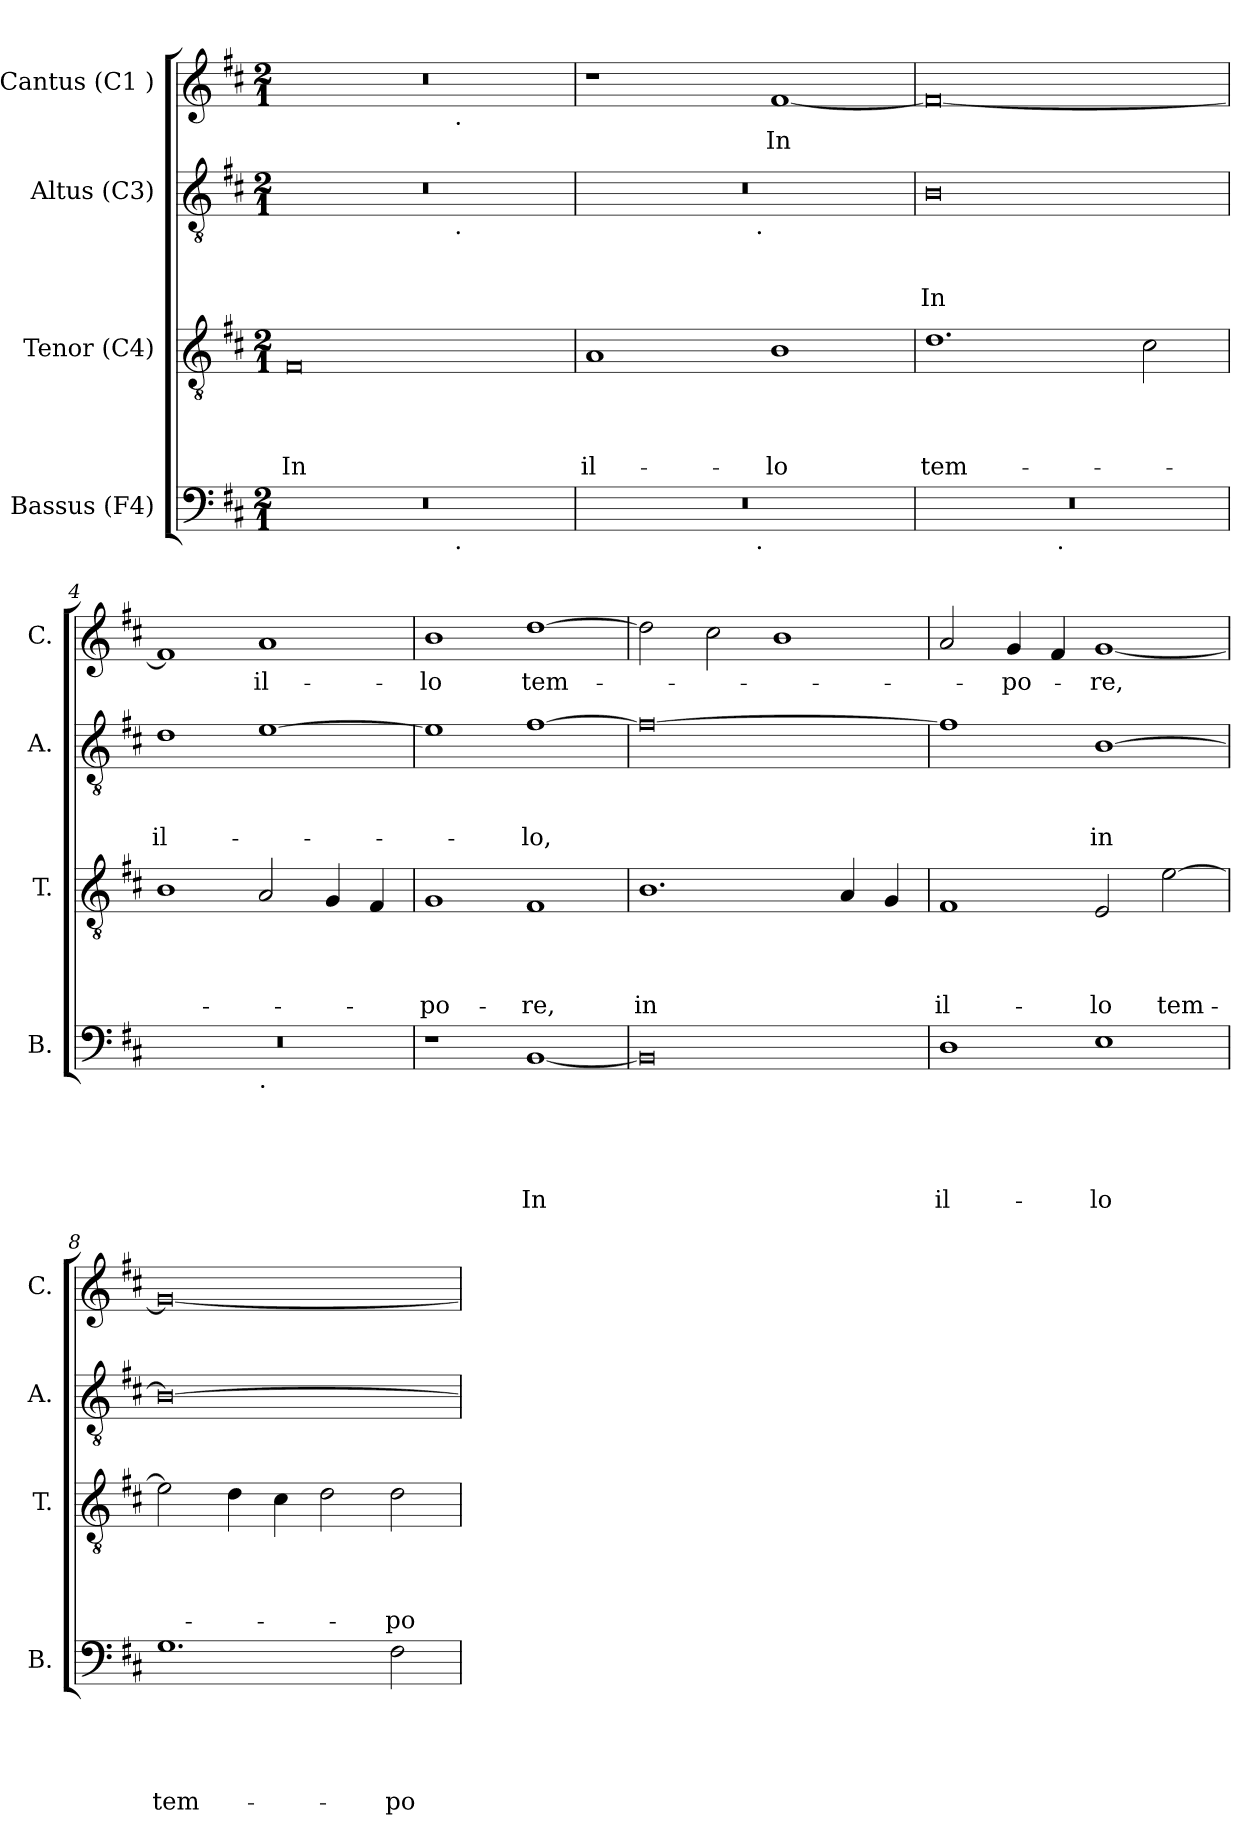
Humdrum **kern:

**kern	**text	**text	**text	**text	**text	**kern	**text	**text	**text	**text	**kern	**text	**text	**text	**kern	**text
*part4	*part4	*part4	*part4	*part4	*part4	*part3	*part3	*part3	*part3	*part3	*part2	*part2	*part2	*part2	*part1	*part1
*staff4	*staff4	*staff4	*staff4	*staff4	*staff4	*staff3	*staff3	*staff3	*staff3	*staff3	*staff2	*staff2	*staff2	*staff2	*staff1	*staff1
*I"Bassus (F4)	*	*	*	*	*	*I"Tenor (C4)	*	*	*	*	*I"Altus (C3)	*	*	*	*I"Cantus (C1 )	*
*I'B.	*	*	*	*	*	*I'T.	*	*	*	*	*I'A.	*	*	*	*I'C.	*
*clefF4	*	*	*	*	*	*clefGv2	*	*	*	*	*clefGv2	*	*	*	*clefG2	*
*k[f#c#]	*	*	*	*	*	*k[f#c#]	*	*	*	*	*k[f#c#]	*	*	*	*k[f#c#]	*
*D:	*	*	*	*	*	*D:	*	*	*	*	*D:	*	*	*	*D:	*
*M2/1	*	*	*	*	*	*M2/1	*	*	*	*	*M2/1	*	*	*	*M2/1	*
=1	=1	=1	=1	=1	=1	=1	=1	=1	=1	=1	=1	=1	=1	=1	=1	=1
!	!	!	!	!	!	!	!	!	!	!LO:LY:b:rj	!	!	!	!	!	!
*^	*	*	*	*	*	*	*	*	*	*	*^	*	*	*	*^	*
0r	1ryy	.	.	.	.	.	0F#	.	.	.	In	0r	1ryy	.	.	.	0r	1ryy	.
.	8ryy	.	.	.	.	.	.	.	.	.	.	.	8ryy	.	.	.	.	8ryy	.
!	!	!	!	!	!	!	!	!	!	!	!	!	!	!	!	!	!	!LO:TX:b:t=.	!
!	!	!	!	!	!	!	!	!	!	!	!	!	!LO:TX:b:t=.	!	!	!	!	!	!
!	!LO:TX:b:t=.	!	!	!	!	!	!	!	!	!	!	!	!	!	!	!	!	!	!
.	2..ryy	.	.	.	.	.	.	.	.	.	.	.	2..ryy	.	.	.	.	2..ryy	.
=2	=2	=2	=2	=2	=2	=2	=2	=2	=2	=2	=2	=2	=2	=2	=2	=2	=2	=2	=2
!	!	!	!	!	!	!	!	!	!	!	!LO:LY:b:rj	!	!	!	!	!	!	!	!
*	*	*	*	*	*	*	*	*	*	*	*	*	*	*	*	*	*v	*v	*
0r	2ryy	.	.	.	.	.	1A	.	.	.	il-	0r	2ryy	.	.	.	1r	.
.	4...ryy	.	.	.	.	.	.	.	.	.	.	.	4...ryy	.	.	.	.	.
!	!	!	!	!	!	!	!	!	!	!	!	!	!LO:TX:b:t=.	!	!	!	!	!
!	!LO:TX:b:t=.	!	!	!	!	!	!	!	!	!	!	!	!	!	!	!	!	!
.	1ryy	.	.	.	.	.	.	.	.	.	.	.	1ryy	.	.	.	.	.
!	!	!	!	!	!	!	!	!	!	!	!LO:LY:b	!	!	!	!	!	!	!LO:LY:b
.	.	.	.	.	.	.	1B	.	.	.	-lo	.	.	.	.	.	[<1f#	In
.	32ryy	.	.	.	.	.	.	.	.	.	.	.	32ryy	.	.	.	.	.
=3	=3	=3	=3	=3	=3	=3	=3	=3	=3	=3	=3	=3	=3	=3	=3	=3	=3	=3
!	!	!	!	!	!	!	!	!	!	!	!LO:LY:b	!	!	!	!	!LO:LY:b:rj	!	!
*	*	*	*	*	*	*	*	*	*	*	*	*v	*v	*	*	*	*	*
0r	1ryy	.	.	.	.	.	1.d	.	.	.	tem-	0B	.	.	In	0f#_	.
!	!LO:TX:b:t=.	!	!	!	!	!	!	!	!	!	!	!	!	!	!	!	!
.	1ryy	.	.	.	.	.	.	.	.	.	.	.	.	.	.	.	.
.	.	.	.	.	.	.	2c#\	.	.	.	.	.	.	.	.	.	.
=4	=4	=4	=4	=4	=4	=4	=4	=4	=4	=4	=4	=4	=4	=4	=4	=4	=4
!	!	!	!	!	!	!	!	!	!	!	!	!	!	!	!LO:LY:b:rj	!	!
0r	1ryy	.	.	.	.	.	1B	.	.	.	.	1d	.	.	il-	1f#]	.
!	!LO:TX:b:t=.	!	!	!	!	!	!	!	!	!	!	!	!	!	!	!	!
!	!	!	!	!	!	!	!	!	!	!	!	!	!	!	!	!	!LO:LY:b:rj
.	1ryy	.	.	.	.	.	2A/	.	.	.	.	[>1e	.	.	.	1a	il-
.	.	.	.	.	.	.	4G/	.	.	.	.	.	.	.	.	.	.
.	.	.	.	.	.	.	4F#/	.	.	.	.	.	.	.	.	.	.
=5	=5	=5	=5	=5	=5	=5	=5	=5	=5	=5	=5	=5	=5	=5	=5	=5	=5
!	!	!	!	!	!	!	!	!	!	!	!LO:LY:b	!	!	!	!	!	!LO:LY:b
*v	*v	*	*	*	*	*	*	*	*	*	*	*	*	*	*	*	*
1r	.	.	.	.	.	1G	.	.	.	-po-	1e]	.	.	.	1b	-lo
!	!	!	!	!	!LO:LY:b	!	!	!	!	!LO:LY:b	!	!	!	!LO:LY:b	!	!LO:LY:b
[<1BB	.	.	.	.	In	1F#	.	.	.	-re,	[<1f#	.	.	-lo,	[<1dd	tem-
!!LO:LB:g=z
=6	=6	=6	=6	=6	=6	=6	=6	=6	=6	=6	=6	=6	=6	=6	=6	=6
!	!	!	!	!	!	!	!	!	!	!LO:LY:b	!	!	!	!	!	!
0BB]	.	.	.	.	.	1.B	.	.	.	in	0f#_	.	.	.	2dd\]	.
.	.	.	.	.	.	.	.	.	.	.	.	.	.	.	2cc#\	.
.	.	.	.	.	.	.	.	.	.	.	.	.	.	.	1b	.
.	.	.	.	.	.	4A/	.	.	.	.	.	.	.	.	.	.
.	.	.	.	.	.	4G/	.	.	.	.	.	.	.	.	.	.
=7	=7	=7	=7	=7	=7	=7	=7	=7	=7	=7	=7	=7	=7	=7	=7	=7
!	!	!	!	!	!LO:LY:b:rj	!	!	!	!	!LO:LY:b:rj	!	!	!	!	!	!
1D	.	.	.	.	il-	1F#	.	.	.	il-	1f#]	.	.	.	2a/	.
!	!	!	!	!	!	!	!	!	!	!	!	!	!	!	!	!LO:LY:b
.	.	.	.	.	.	.	.	.	.	.	.	.	.	.	4g/	-po-
.	.	.	.	.	.	.	.	.	.	.	.	.	.	.	4f#/	.
!	!	!	!	!	!LO:LY:b	!	!	!	!	!LO:LY:b	!	!	!	!LO:LY:b	!	!LO:LY:b
1E	.	.	.	.	-lo	2E/	.	.	.	-lo	[>1B	.	.	in	[<1g	-re,
!	!	!	!	!	!	!	!	!	!	!LO:LY:b	!	!	!	!	!	!
.	.	.	.	.	.	[>2e\	.	.	.	tem-	.	.	.	.	.	.
=8	=8	=8	=8	=8	=8	=8	=8	=8	=8	=8	=8	=8	=8	=8	=8	=8
!	!	!	!	!	!LO:LY:b	!	!	!	!	!	!	!	!	!	!	!
1.G	.	.	.	.	tem-	2e\]	.	.	.	.	0B_	.	.	.	0g_	.
.	.	.	.	.	.	4d\	.	.	.	.	.	.	.	.	.	.
.	.	.	.	.	.	4c#\	.	.	.	.	.	.	.	.	.	.
.	.	.	.	.	.	2d\	.	.	.	.	.	.	.	.	.	.
!	!	!	!	!	!LO:LY:b	!	!	!	!	!LO:LY:b	!	!	!	!	!	!
2F#\	.	.	.	.	-po-	2d\	.	.	.	-po-	.	.	.	.	.	.
=	=	=	=	=	=	=	=	=	=	=	=	=	=	=	=	=
*-	*-	*-	*-	*-	*-	*-	*-	*-	*-	*-	*-	*-	*-	*-	*-	*-
